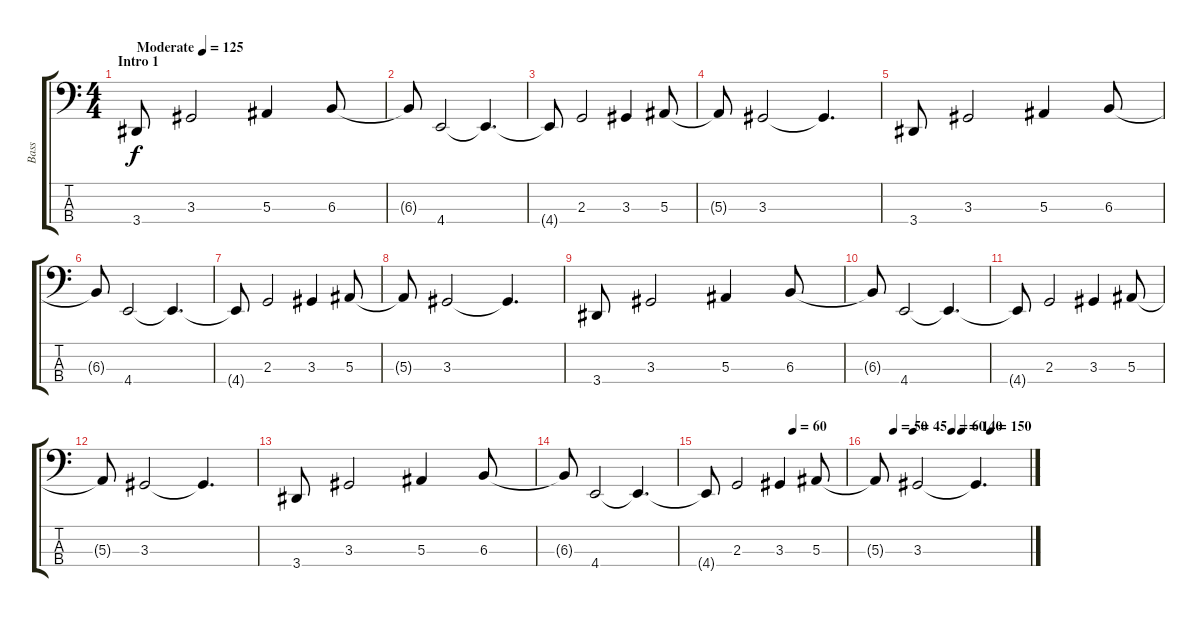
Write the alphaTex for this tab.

\track ("Bass" "Bass") {instrument electricbassfinger}
\staff {score tabs}
\tuning (Eb2 Bb1 F1 C1) {hide}
\ts (4 4)
\section ("" "Intro 1")
\tempo (125 "Moderate")
\clef f4
\ks c
3.4.8{dy f instrument electricbassfinger} 3.3.2 5.3.4 6.3.8 |
6.3{t}.8 4.4.2 4.4{t}.4{d} |
4.4{t}.8 2.3.2 3.3.4 5.3.8 |
5.3{t}.8 3.3.2 3.3{t}.4{d} |
3.4.8 3.3.2 5.3.4 6.3.8 |
6.3{t}.8 4.4.2 4.4{t}.4{d} |
4.4{t}.8 2.3.2 3.3.4 5.3.8 |
5.3{t}.8 3.3.2 3.3{t}.4{d} |
3.4.8 3.3.2 5.3.4 6.3.8 |
6.3{t}.8 4.4.2 4.4{t}.4{d} |
4.4{t}.8 2.3.2 3.3.4 5.3.8 |
5.3{t}.8 3.3.2 3.3{t}.4{d} |
3.4.8 3.3.2 5.3.4 6.3.8 |
6.3{t}.8 4.4.2 4.4{t}.4{d} |
\tempo (60 0.625)
4.4{t}.8 2.3.2 3.3.4 5.3.8 |
\tempo (50 0.125)
\tempo (45 0.25)
\tempo (60 0.5)
\tempo (140 0.5625)
\tempo (150 0.75)
5.3{t}.8 3.3.2 3.3{t}.4{d}
